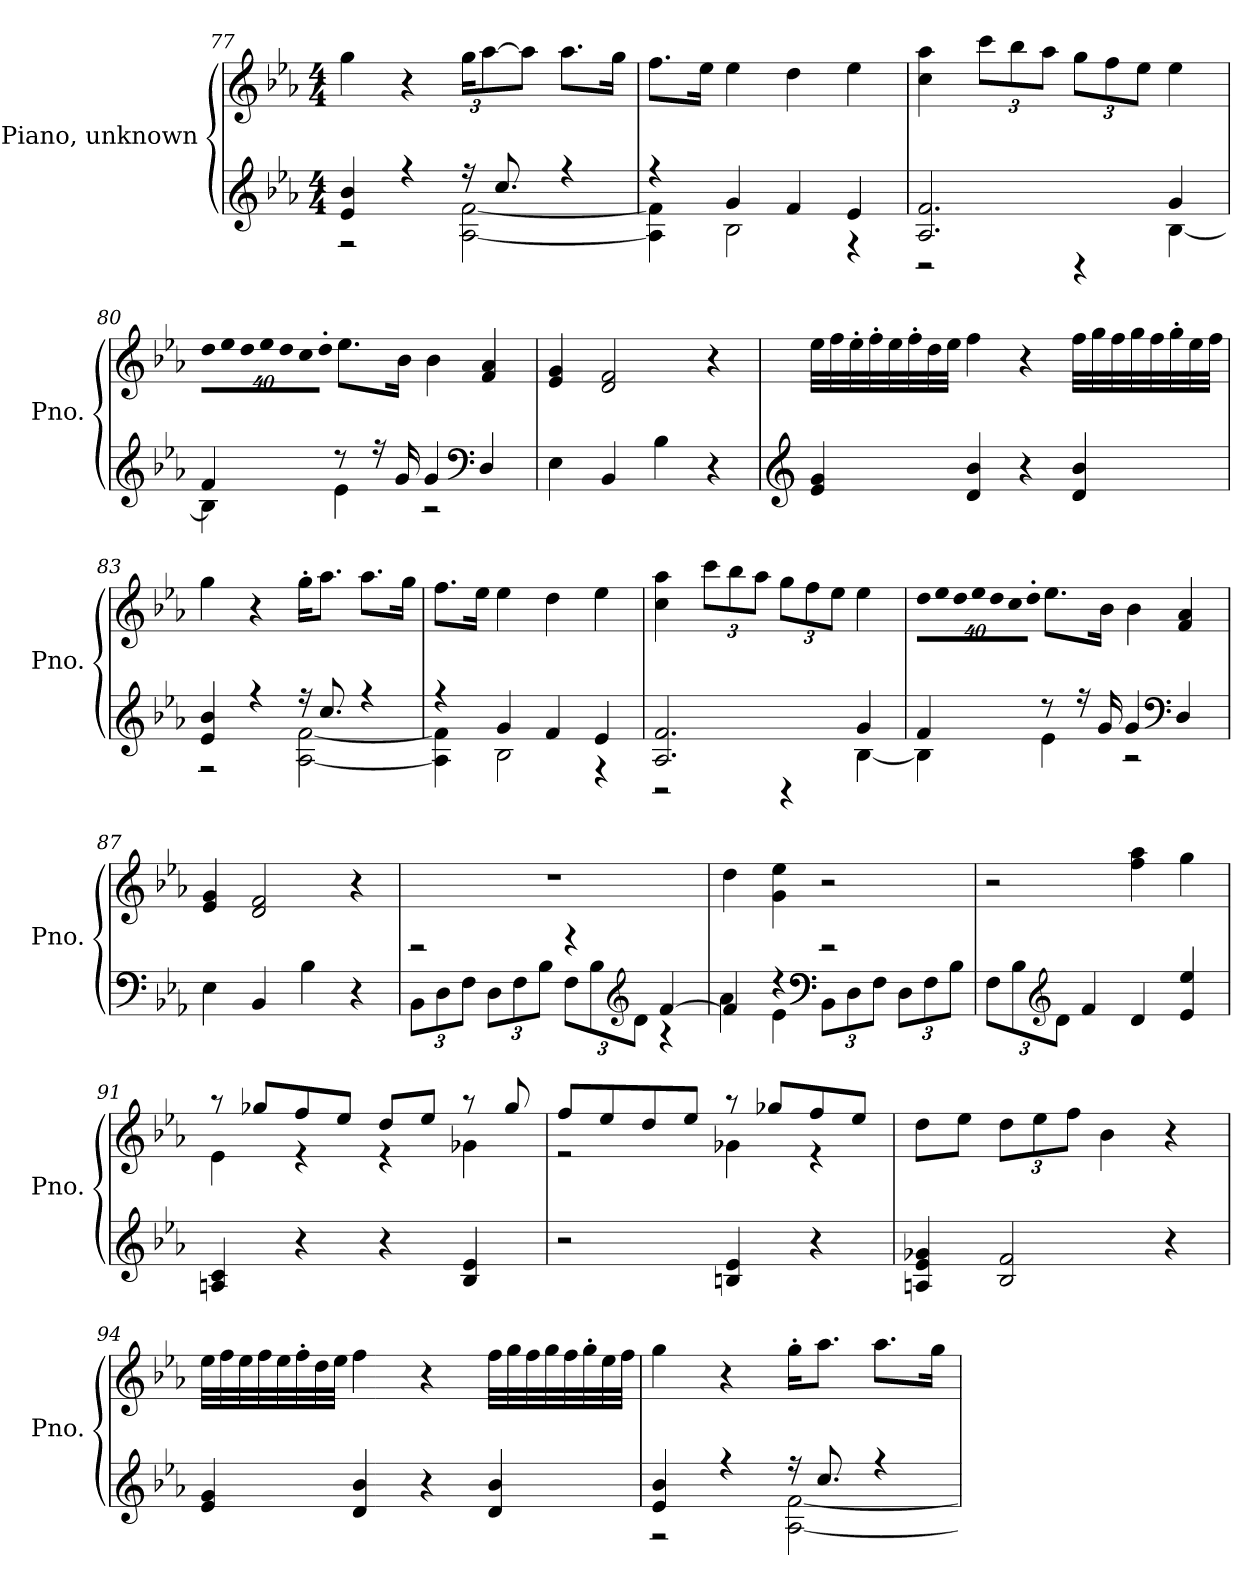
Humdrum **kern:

**kern	**kern
*part1	*part1
*staff2	*staff1
*I"Piano, unknown	*
*I'Pno.	*
*clefG2	*clefG2
*k[b-e-a-]	*k[b-e-a-]
*M4/4	*M4/4
=77	=77
*^	*
4e-/ 4b-/	2r	4gg\
4r	.	4r
*	*	*Xbrackettup
16r	[2A-\ [2f\	24gg\KL
.	.	[12aa-\
8.cc/	.	.
.	.	8aa-\J]
4r	.	8.aa-\L
.	.	16gg\Jk
=78	=78	=78
4r	4A-\] 4f\]	8.ff\L
.	.	16ee-\Jk
4g/	2B-\	4ee-\
4f/	.	4dd\
4e-/	4r	4ee-\
!!LO:LB:g=z
=79	=79	=79
2.A-/ 2.f/	2r	4cc\ 4aa-\
.	.	12ccc\L
.	.	12bb-\
.	.	12aa-\J
.	4r	12gg\L
.	.	12ff\
.	.	12ee-\J
4g/	[4B-\	4ee-\
=80	=80	=80
!	!	!LO:N:vis=32
4f/	4B-\]	640%23dd\LLL
!	!	!LO:N:vis=32
.	.	640%23ee-\
!	!	!LO:N:vis=32
.	.	640%23dd\
!	!	!LO:N:vis=32
.	.	640%23ee-\
!	!	!LO:N:vis=32
.	.	640%23dd\
!	!	!LO:N:vis=32
.	.	640%23cc\
!	!	!LO:N:vis=32
.	.	640%23dd'\JJJ
8r	4e-\	.
.	.	8.ee-\L
16r	.	.
16g/	.	.
.	.	16b-\Jk
4g/	2r	.
.	.	4b-\
*clefF4	*	*
4D/	.	.
.	.	4f/ 4a-/
640ryy	640ryy	.
*v	*v	*
=81	=81
4E-\	4e-/ 4g/
4BB-/	2d/ 2f/
4B-\	.
4r	4r
!!LO:LB:g=z
=82	=82
*clefG2	*
4e-/ 4g/	32ee-\LLL
.	32ff\
.	32ee-'\
.	32ff'\
.	32ee-\
.	32ff'\
.	32dd\
.	32ee-\JJJ
4d/ 4b-/	4ff\
4r	4r
4d/ 4b-/	32ff\LLL
.	32gg\
.	32ff\
.	32gg\
.	32ff\
.	32gg'\
.	32ee-\
.	32ff\JJJ
=83	=83
*^	*
4e-/ 4b-/	2r	4gg\
4r	.	4r
16r	[2A-\ [2f\	16gg'\KL
8.cc/	.	8.aa-\J
4r	.	8.aa-\L
.	.	16gg\Jk
=84	=84	=84
4r	4A-\] 4f\]	8.ff\L
.	.	16ee-\Jk
4g/	2B-\	4ee-\
4f/	.	4dd\
4e-/	4r	4ee-\
=85	=85	=85
2.A-/ 2.f/	2r	4cc\ 4aa-\
.	.	12ccc\L
.	.	12bb-\
.	.	12aa-\J
.	4r	12gg\L
.	.	12ff\
.	.	12ee-\J
4g/	[4B-\	4ee-\
!!LO:LB:g=z
=86	=86	=86
!	!	!LO:N:vis=32
4f/	4B-\]	640%23dd\LLL
!	!	!LO:N:vis=32
.	.	640%23ee-\
!	!	!LO:N:vis=32
.	.	640%23dd\
!	!	!LO:N:vis=32
.	.	640%23ee-\
!	!	!LO:N:vis=32
.	.	640%23dd\
!	!	!LO:N:vis=32
.	.	640%23cc\
!	!	!LO:N:vis=32
.	.	640%23dd'\JJJ
8r	4e-\	.
.	.	8.ee-\L
16r	.	.
16g/	.	.
.	.	16b-\Jk
4g/	2r	.
.	.	4b-\
*clefF4	*	*
4D/	.	.
.	.	4f/ 4a-/
640ryy	640ryy	.
*v	*v	*
=87	=87
4E-\	4e-/ 4g/
4BB-/	2d/ 2f/
4B-\	.
4r	4r
=88	=88
*^	*
*	*Xbrackettup	*
2r	12BB-\L	1r
.	12D\	.
.	12F\J	.
.	12D\L	.
.	12F\	.
.	12B-\J	.
4r	12F\L	.
.	12B-\	.
*clefG2	*	*
.	12d\J	.
[4f/	4r	.
=89	=89	=89
4f/]	4a-\	4dd\
4r	4e-\	4g\ 4ee-\
*clefF4	*	*
2r	12BB-\L	2r
.	12D\	.
.	12F\J	.
.	12D\L	.
.	12F\	.
.	12B-\J	.
*v	*v	*
!!LO:PB:g=z
=90	=90
12F\L	2r
12B-\	.
*clefG2	*
12d\J	.
4f/	.
4d/	4ff\ 4aa-\
4e-/ 4ee-/	4gg\
=91	=91
*	*^
4An/ 4c/	8r	4e-\
.	8gg-X/L	.
4r	8ff/	4r
.	8ee-/J	.
4r	8dd/L	4r
.	8ee-/J	.
4B-/ 4e-/	8r	4g-X\
.	8gg-/	.
=92	=92	=92
2r	8ff/L	2r
.	8ee-/	.
.	8dd/	.
.	8ee-/J	.
4Bn/ 4e-/	8r	4g-X\
.	8gg-X/L	.
4r	8ff/	4r
.	8ee-/J	.
*	*v	*v
=93	=93
4An/ 4e-/ 4g-X/	8dd\L
.	8ee-\J
2B-/ 2f/	12dd\L
.	12ee-\
.	12ff\J
.	4b-\
4r	4r
!!LO:LB:g=z
=94	=94
4e-/ 4g/	32ee-\LLL
.	32ff\
.	32ee-\
.	32ff\
.	32ee-\
.	32ff'\
.	32dd\
.	32ee-\JJJ
4d/ 4b-/	4ff\
4r	4r
4d/ 4b-/	32ff\LLL
.	32gg\
.	32ff\
.	32gg\
.	32ff\
.	32gg'\
.	32ee-\
.	32ff\JJJ
=95	=95
*^	*
4e-/ 4b-/	2r	4gg\
4r	.	4r
16r	[2A-\ [2f\	16gg'\KL
8.cc/	.	8.aa-\J
4r	.	8.aa-\L
.	.	16gg\Jk
*v	*v	*
=	=
*-	*-
